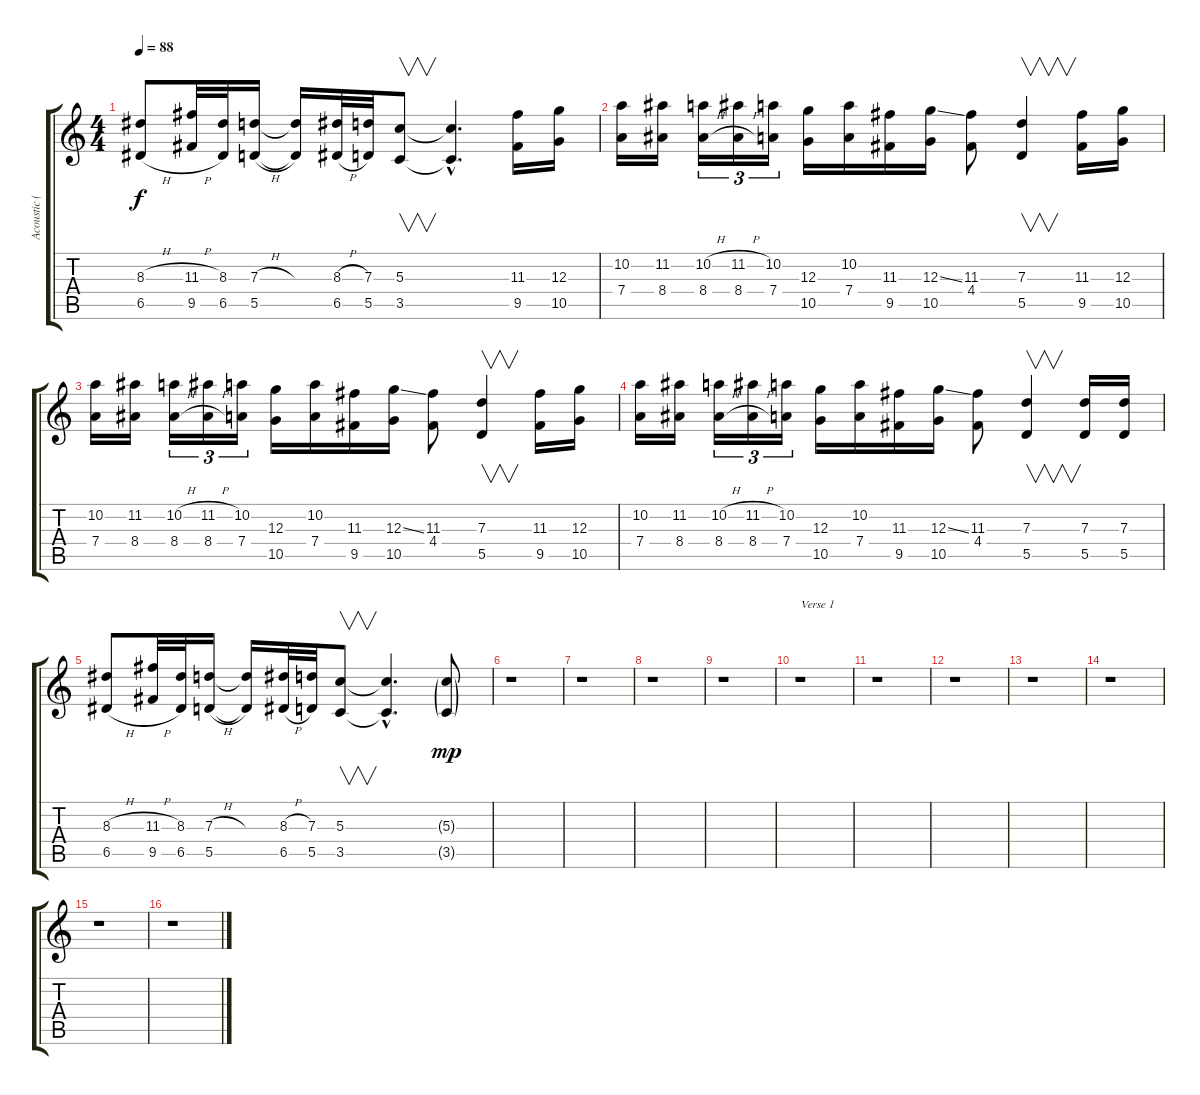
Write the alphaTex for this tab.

\track ("Acoustic (Intro) / Rhythm / Lead" "Acoustic (") {instrument acousticguitarsteel}
\staff {score tabs}
\tuning (E4 B3 G3 D3 A2 D2) {hide}
\ts (4 4)
\tempo 88
\clef g2
\ks c
(8.3{h} 6.5{h}).8{dy f} (11.3{h} 9.5{h}).32 (8.3 6.5).32 (7.3{h} 5.5{h}).16 (7.3{t} 5.5{t}).16 (8.3{h} 6.5{h}).32 (7.3 5.5).32 (5.3 3.5).8{v} (5.3{hac t} 3.5{hac t}).4{d} (11.3 9.5).16 (12.3 10.5).16 |
(10.2 7.4).16 (11.2 8.4).16 (10.2{h} 8.4{h}).16{tu (3 2)} (11.2{h} 8.4{h}).16{tu (3 2)} (10.2 7.4).16{tu (3 2)} (12.3 10.5).16 (10.2 7.4).16 (11.3 9.5).16 (12.3{ss} 10.5).16 (11.3 4.4).8 (7.3 5.5).4{v} (11.3 9.5).16 (12.3 10.5).16 |
(10.2 7.4).16 (11.2 8.4).16 (10.2{h} 8.4{h}).16{tu (3 2)} (11.2{h} 8.4{h}).16{tu (3 2)} (10.2 7.4).16{tu (3 2)} (12.3 10.5).16 (10.2 7.4).16 (11.3 9.5).16 (12.3{ss} 10.5).16 (11.3 4.4).8 (7.3 5.5).4{v} (11.3 9.5).16 (12.3 10.5).16 |
(10.2 7.4).16 (11.2 8.4).16 (10.2{h} 8.4{h}).16{tu (3 2)} (11.2{h} 8.4{h}).16{tu (3 2)} (10.2 7.4).16{tu (3 2)} (12.3 10.5).16 (10.2 7.4).16 (11.3 9.5).16 (12.3{ss} 10.5).16 (11.3 4.4).8 (7.3 5.5).4{v} (7.3 5.5).16 (7.3 5.5).16 |
(8.3{h} 6.5{h}).8 (11.3{h} 9.5{h}).32 (8.3 6.5).32 (7.3{h} 5.5{h}).16 (7.3{t} 5.5{t}).16 (8.3{h} 6.5{h}).32 (7.3 5.5).32 (5.3 3.5).8{v} (5.3{hac t} 3.5{hac t}).4{d} (5.3{g} 3.5{g}).8{dy mp} |
r.1 |
r.1 |
r.1 |
r.1 |
r.1{txt "Verse 1"} |
r.1 |
r.1 |
r.1 |
r.1 |
r.1 |
r.1
